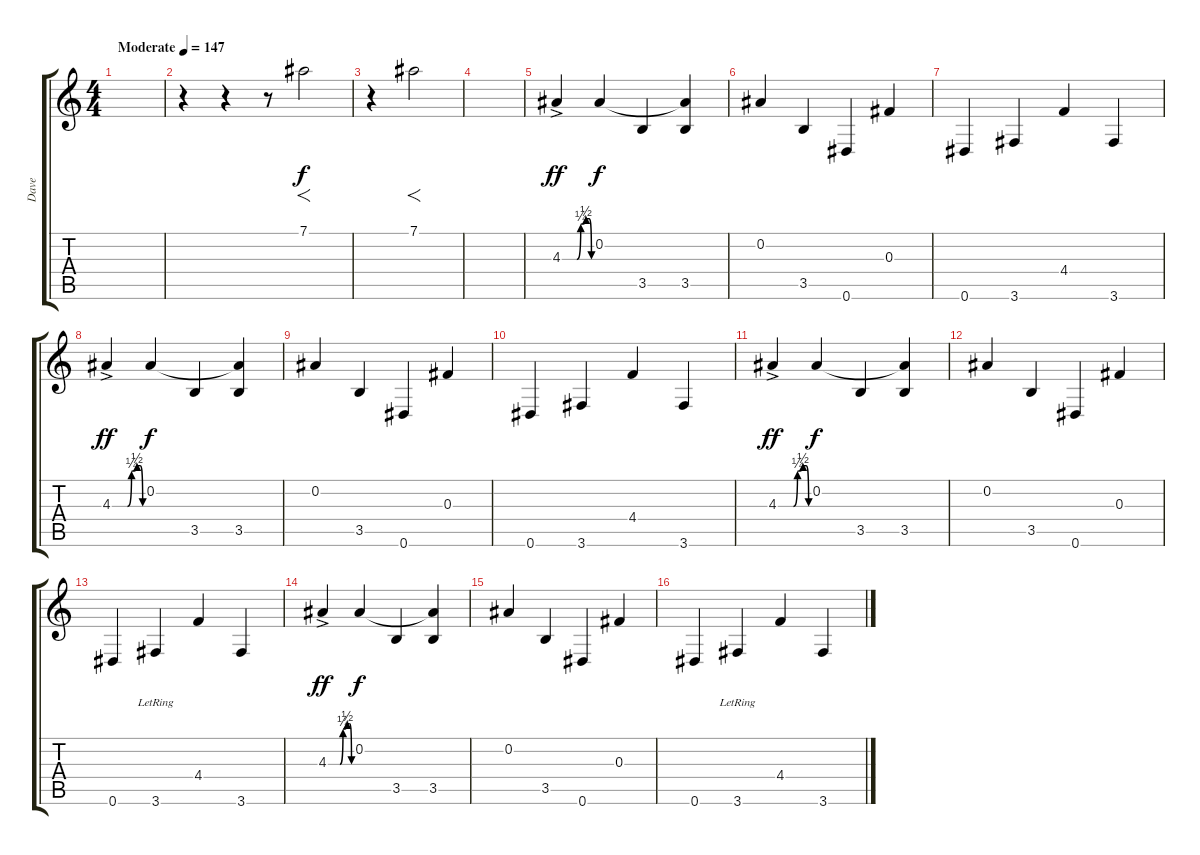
\track ("Dave" "Dave") {instrument overdrivenguitar}
\staff {score tabs}
\tuning (Eb4 Bb3 Gb3 Db3 Ab2 Eb2) {hide}
\ts (4 4)
\tempo (147 "Moderate")
\clef g2
\ks c
|
r.4 r.4 r.8 7.1.2{f volume 8} |
r.4 7.1.2{f} |
|
4.3{be (custom 0 0 30 0 38 1 49 2 55 2 60 0) ac}.4{dy ff volume 11 instrument electricguitarclean} 0.2.4{dy f} 3.5.4 (0.2{t} 3.5).4 |
0.2.4 3.5.4 0.6.4 0.3.4 |
0.6.4 3.6.4 4.4.4 3.6.4 |
4.3{be (custom 0 0 30 0 38 1 49 2 55 2 60 0) ac}.4{dy ff} 0.2.4{dy f} 3.5.4 (0.2{t} 3.5).4 |
0.2.4 3.5.4 0.6.4 0.3.4 |
0.6.4 3.6.4 4.4.4 3.6.4 |
4.3{be (custom 0 0 30 0 38 1 49 2 55 2 60 0) ac}.4{dy ff} 0.2.4{dy f} 3.5.4 (0.2{t} 3.5).4 |
0.2.4 3.5.4 0.6.4 0.3.4 |
0.6.4 3.6{lr}.4 4.4.4 3.6.4 |
4.3{be (custom 0 0 30 0 38 1 49 2 55 2 60 0) ac}.4{dy ff} 0.2.4{dy f} 3.5.4 (0.2{t} 3.5).4 |
0.2.4 3.5.4 0.6.4 0.3.4 |
0.6.4 3.6{lr}.4 4.4.4 3.6.4
